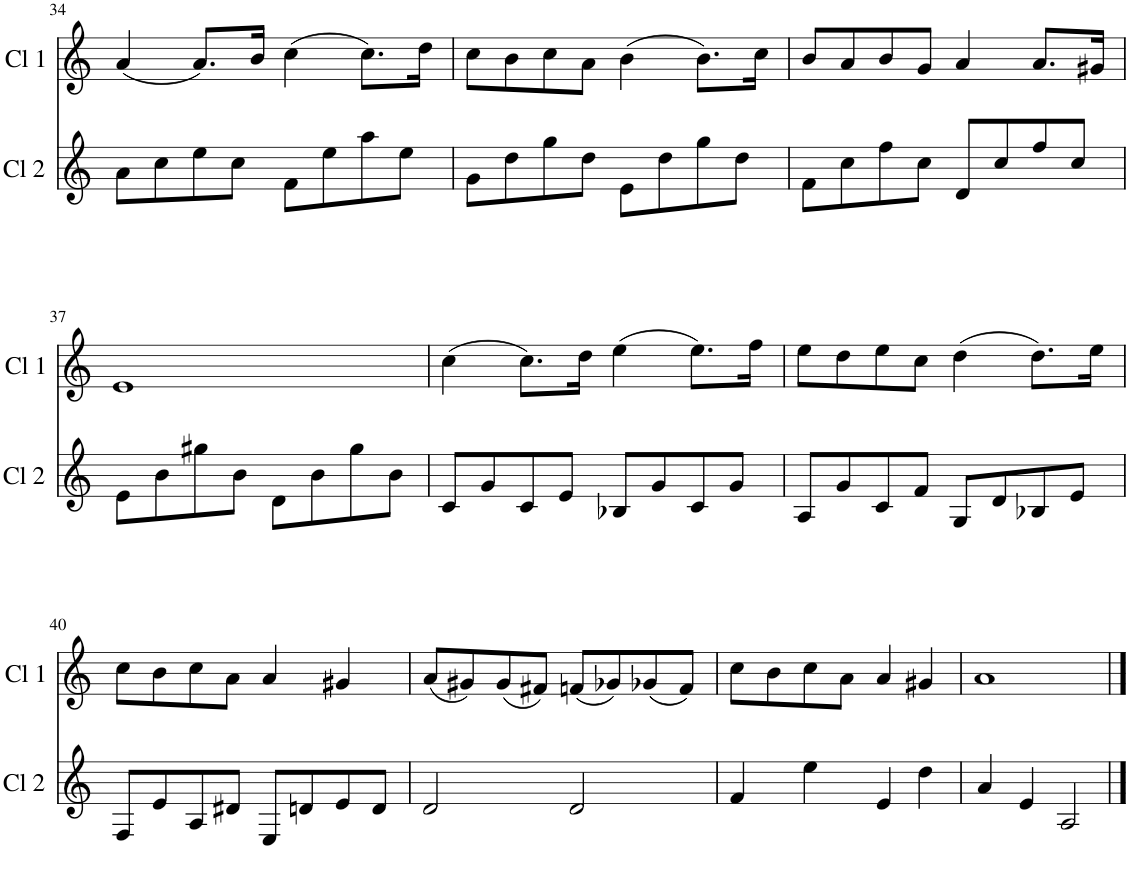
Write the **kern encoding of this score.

**kern	**kern
*part2	*part1
*staff2	*staff1
*I"Clarinette 2	*I"Clarinette 1
*I'Cl 2	*I'Cl 1
!!LO:PB:g=z
*clefG2	*clefG2
*Trd1c2	*Trd1c2
*k[]	*k[]
*M4/4	*M4/4
=34	=34
8a\L	(4a/
8cc\	.
8ee\	8.a/L)
8cc\J	.
.	16b/Jk
8f\L	(4cc\
8ee\	.
8aa\	8.cc\L)
8ee\J	.
.	16dd\Jk
=35	=35
8g\L	8cc\L
8dd\	8b\
8gg\	8cc\
8dd\J	8a\J
8e\L	(4b\
8dd\	.
8gg\	8.b\L)
8dd\J	.
.	16cc\Jk
=36	=36
8f\L	8b/L
8cc\	8a/
8ff\	8b/
8cc\J	8g/J
8d/L	4a/
8cc/	.
8ff/	8.a/L
8cc/J	.
.	16g#X/Jk
!!LO:LB:g=z
=37	=37
8e\L	1e
8b\	.
8gg#X\	.
8b\J	.
8d\L	.
8b\	.
8gg#\	.
8b\J	.
=38	=38
8c/L	(4cc\
8g/	.
8c/	8.cc\L)
8e/J	.
.	16dd\Jk
8B-X/L	(4ee\
8g/	.
8c/	8.ee\L)
8g/J	.
.	16ff\Jk
=39	=39
8A/L	8ee\L
8g/	8dd\
8c/	8ee\
8f/J	8cc\J
8G/L	(4dd\
8d/	.
8B-X/	8.dd\L)
8e/J	.
.	16ee\Jk
!!LO:LB:g=z
=40	=40
8F/L	8cc\L
8e/	8b\
8A/	8cc\
8d#X/J	8a\J
8E/L	4a/
8dn/	.
8e/	4g#X/
8d/J	.
=41	=41
2d/	(8a/L
.	8g#X/)
.	(8g#/
.	8f#X/J)
2d/	(8fn/L
.	8g-X/)
.	(8g-X/
.	8f/J)
=42	=42
4f/	8cc\L
.	8b\
4ee\	8cc\
.	8a\J
4e/	4a/
4dd\	4g#X/
=43	=43
4a/	1a
4e/	.
2A/	.
==	==
*-	*-
